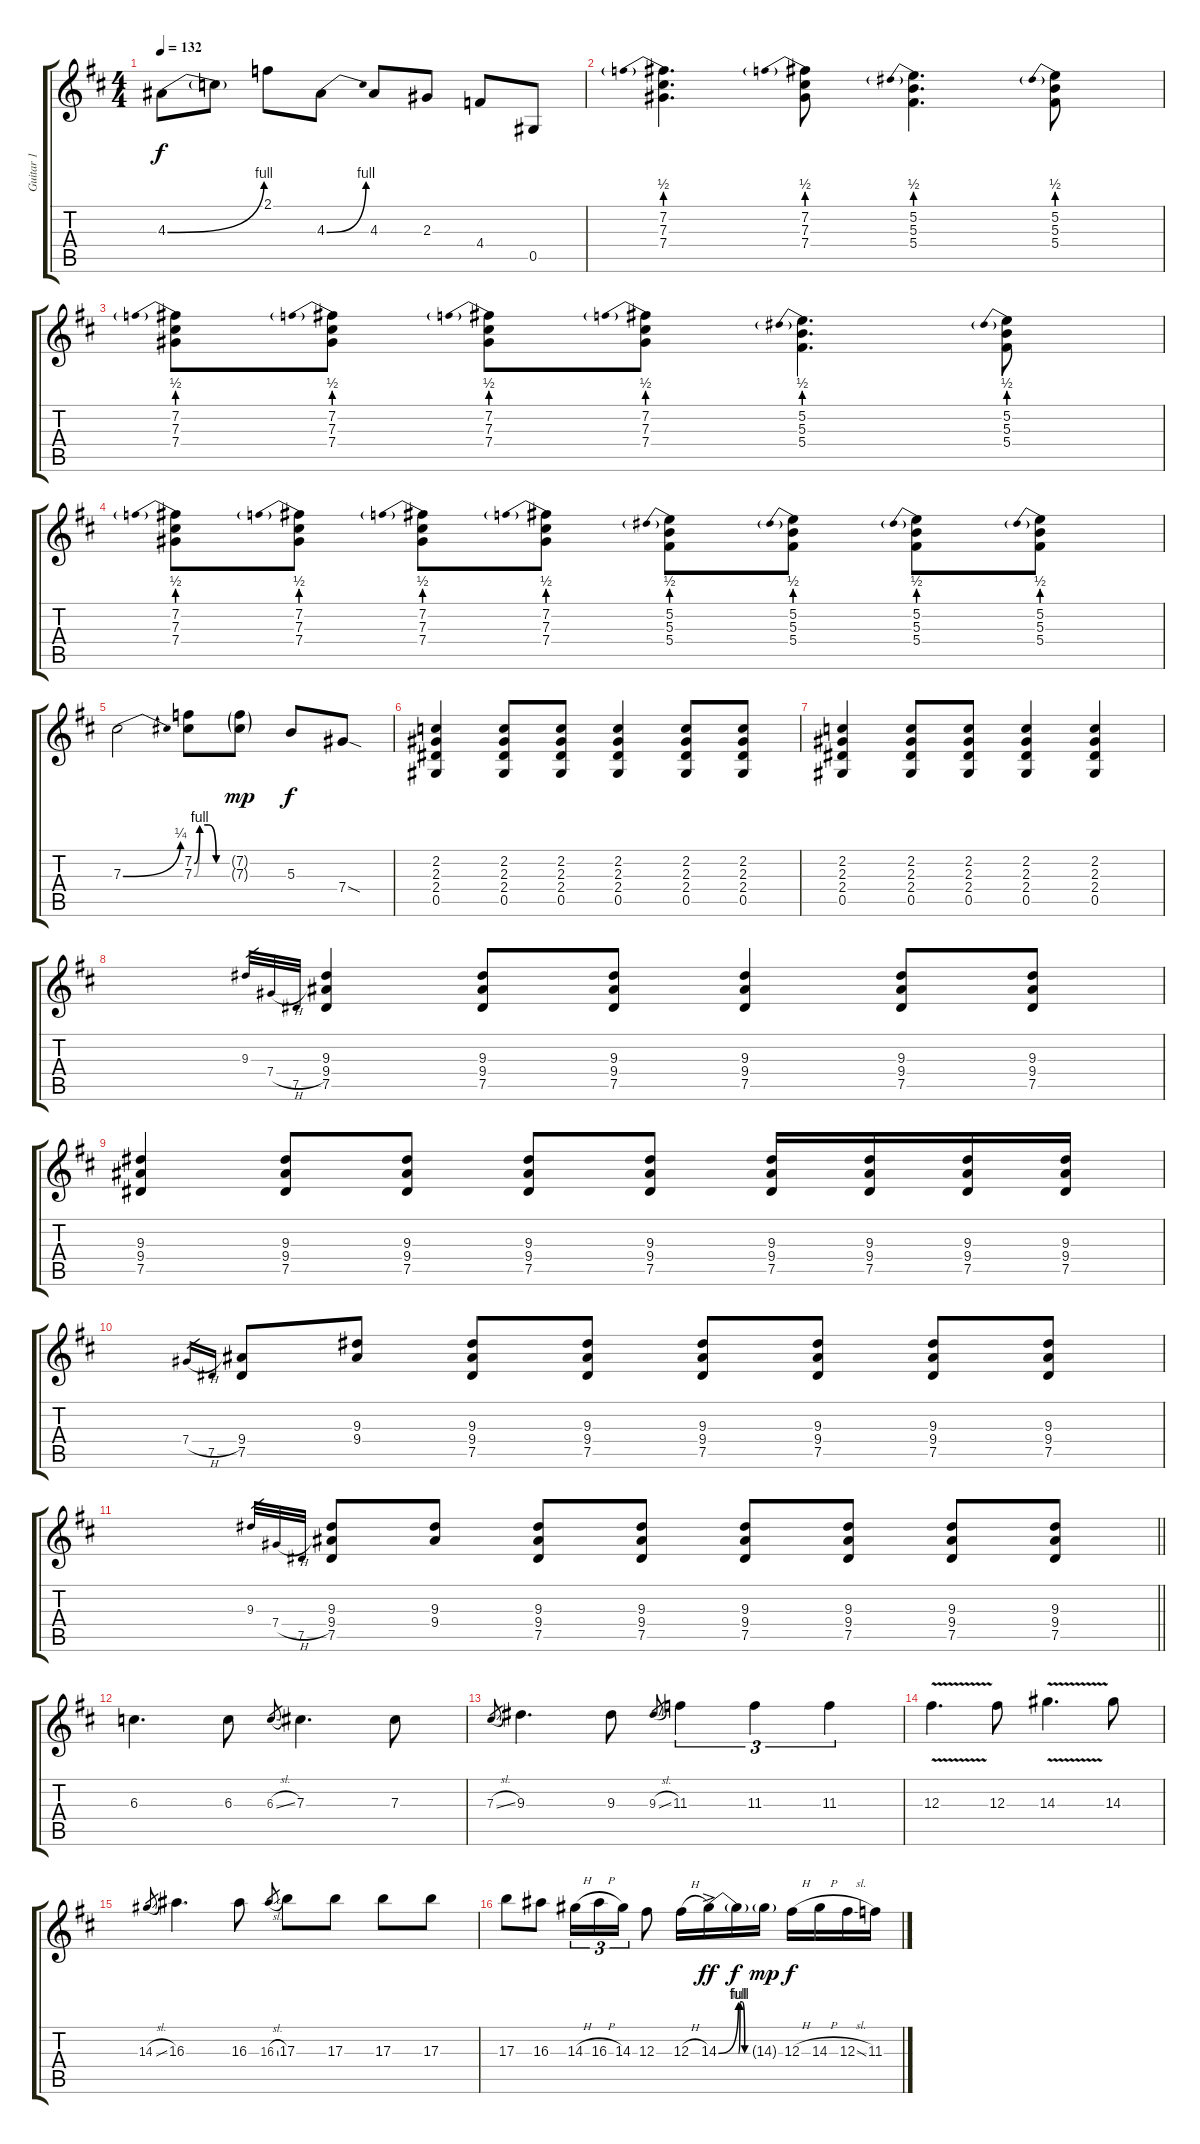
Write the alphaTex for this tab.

\track ("Guitar 1" "Guitar 1") {instrument acousticguitarsteel}
\staff {score tabs}
\tuning (Eb4 Bb3 Gb3 Db3 Ab2 Eb2) {hide}
\ts (4 4)
\tempo 132
\clef g2
\ks d
4.3{be (bend 0 0 60 4)}.8{dy f} 4.3{t}.8 2.1.8 4.3{be (bend 0 0 60 4)}.8 4.3.8 2.3.8 4.4.8 0.5.8 |
(7.2{be (prebend 0 2 60 2)} 7.3 7.4).4{d} (7.2{be (prebend 0 2 60 2)} 7.3 7.4).8 (5.2{be (prebend 0 2 60 2)} 5.3 5.4).4{d} (5.2{be (prebend 0 2 60 2)} 5.3 5.4).8 |
(7.2{be (prebend 0 2 60 2)} 7.3 7.4).8 (7.2{be (prebend 0 2 60 2)} 7.3 7.4).8 (7.2{be (prebend 0 2 60 2)} 7.3 7.4).8 (7.2{be (prebend 0 2 60 2)} 7.3 7.4).8 (5.2{be (prebend 0 2 60 2)} 5.3 5.4).4{d} (5.2{be (prebend 0 2 60 2)} 5.3 5.4).8 |
(7.2{be (prebend 0 2 60 2)} 7.3 7.4).8 (7.2{be (prebend 0 2 60 2)} 7.3 7.4).8 (7.2{be (prebend 0 2 60 2)} 7.3 7.4).8 (7.2{be (prebend 0 2 60 2)} 7.3 7.4).8 (5.2{be (prebend 0 2 60 2)} 5.3 5.4).8 (5.2{be (prebend 0 2 60 2)} 5.3 5.4).8 (5.2{be (prebend 0 2 60 2)} 5.3 5.4).8 (5.2{be (prebend 0 2 60 2)} 5.3 5.4).8 |
7.3{be (bend 0 0 60 1)}.2 (7.2{be (custom 0 0 10 4 25 4 40 0 60 0)} 7.3{be (custom 0 0 10 4 25 4 40 0 60 0)}).8 (7.2{g} 7.3{g}).8{dy mp} 5.3.8{dy f} 7.4{sod}.8 |
(2.2 2.3 2.4 0.5).4 (2.2 2.3 2.4 0.5).8 (2.2 2.3 2.4 0.5).8 (2.2 2.3 2.4 0.5).4 (2.2 2.3 2.4 0.5).8 (2.2 2.3 2.4 0.5).8 |
(2.2 2.3 2.4 0.5).4 (2.2 2.3 2.4 0.5).8 (2.2 2.3 2.4 0.5).8 (2.2 2.3 2.4 0.5).4 (2.2 2.3 2.4 0.5).4 |
9.3.32{gr} 7.4{h}.32{gr} 7.5.32{gr} (9.3 9.4 7.5).4 (9.3 9.4 7.5).8 (9.3 9.4 7.5).8 (9.3 9.4 7.5).4 (9.3 9.4 7.5).8 (9.3 9.4 7.5).8 |
(9.3 9.4 7.5).4 (9.3 9.4 7.5).8 (9.3 9.4 7.5).8 (9.3 9.4 7.5).8 (9.3 9.4 7.5).8 (9.3 9.4 7.5).16 (9.3 9.4 7.5).16 (9.3 9.4 7.5).16 (9.3 9.4 7.5).16 |
7.4{h}.16{gr} 7.5.16{gr} (9.4 7.5).8 (9.3 9.4).8 (9.3 9.4 7.5).8 (9.3 9.4 7.5).8 (9.3 9.4 7.5).8 (9.3 9.4 7.5).8 (9.3 9.4 7.5).8 (9.3 9.4 7.5).8 |
\barLineRight lightlight
9.3.32{gr} 7.4{h}.32{gr} 7.5.32{gr} (9.3 9.4 7.5).8 (9.3 9.4).8 (9.3 9.4 7.5).8 (9.3 9.4 7.5).8 (9.3 9.4 7.5).8 (9.3 9.4 7.5).8 (9.3 9.4 7.5).8 (9.3 9.4 7.5).8 |
6.3.4{d} 6.3.8 6.3{sl}.8{gr} 7.3.4{d} 7.3.8 |
7.3{sl}.8{gr} 9.3.4{d} 9.3.8 9.3{sl}.8{gr} 11.3.4{tu (3 2)} 11.3.4{tu (3 2)} 11.3.4{tu (3 2)} |
12.3{v}.4{d} 12.3.8 14.3{v}.4{d} 14.3.8 |
14.3{sl}.8{gr} 16.3.4{d} 16.3.8 16.3{sl}.8{gr} 17.3.8 17.3.8 17.3.8 17.3.8 |
17.3.8 16.3.8 14.3{h}.16{tu (3 2)} 16.3{h}.16{tu (3 2)} 14.3.16{tu (3 2)} 12.3.8 12.3{h}.16 14.3{be (bend 0 0 60 4) ac}.16{dy ff} 14.3{be (custom 0 0 10 4 25 4 40 0 60 0) t}.16{dy f} 14.3{g}.16{dy mp} 12.3{h}.16{dy f} 14.3{h}.16 12.3{sl}.16 11.3.16
